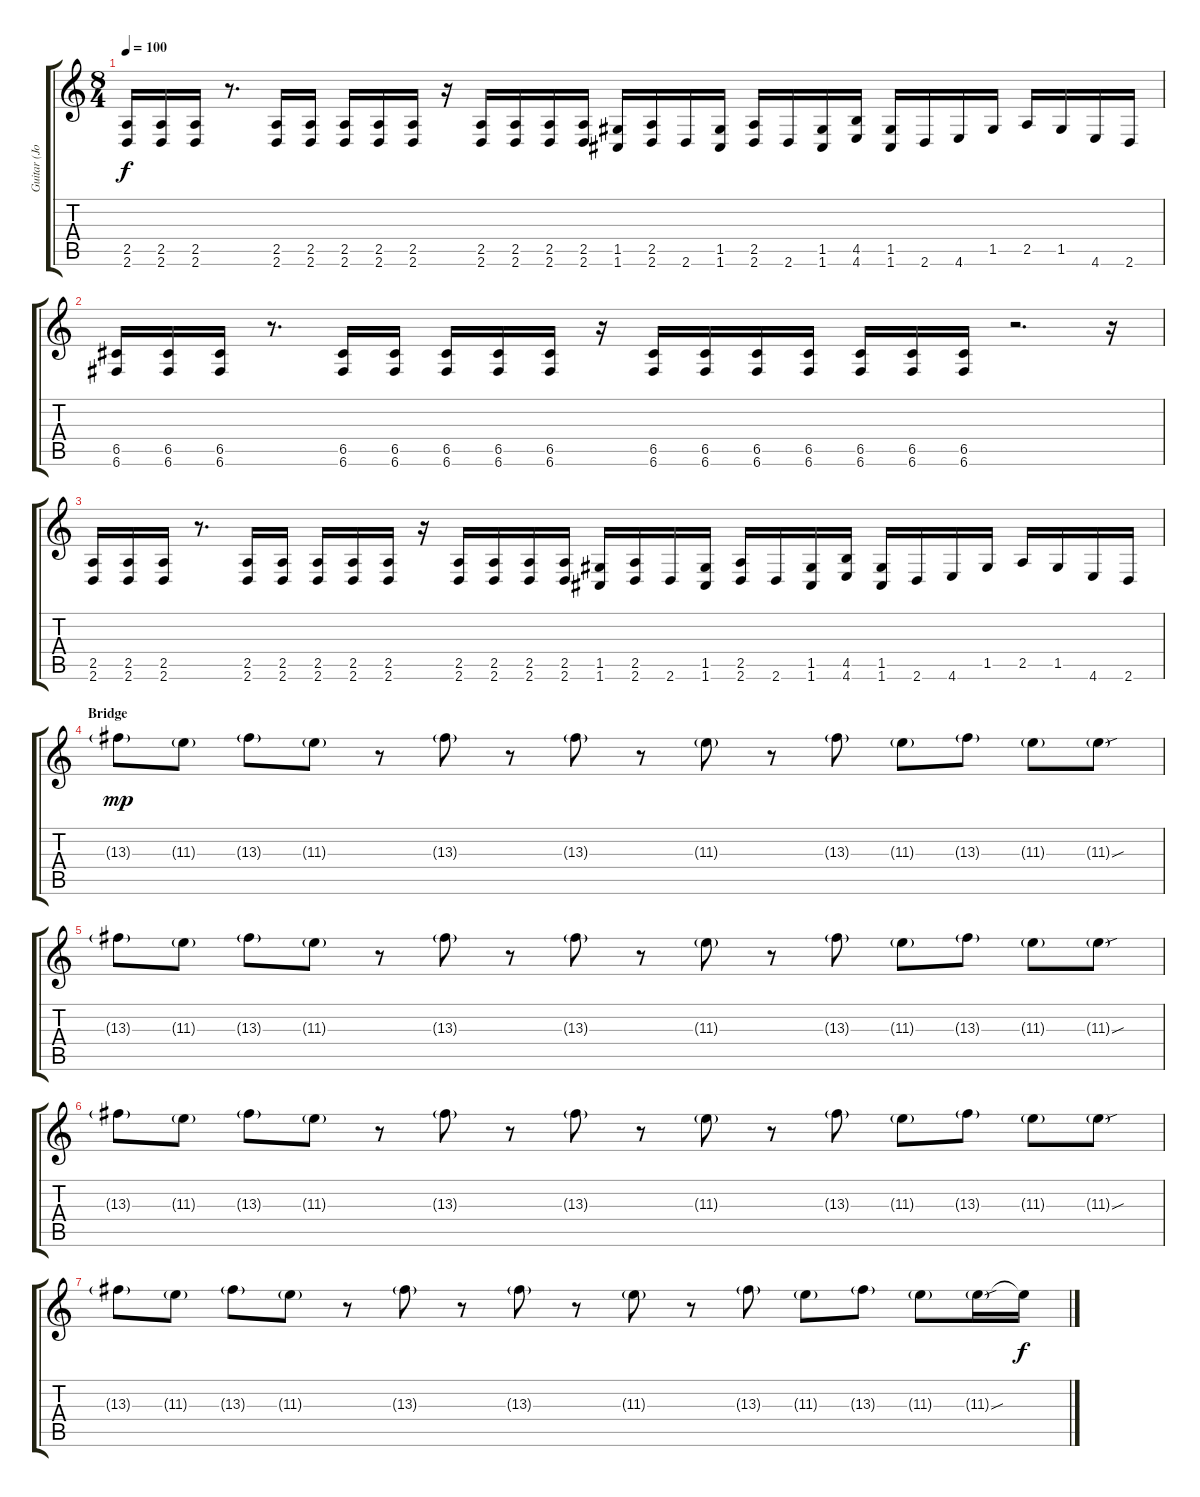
\track ("Guitar (John LeCompt)" "Guitar (Jo") {instrument distortionguitar}
\staff {score tabs}
\tuning (D4 A3 F3 C3 G2 C2) {hide}
\ts (8 4)
\tempo 100
\clef g2
\ks c
(2.5 2.6).16{dy f} (2.5 2.6).16 (2.5 2.6).16 r.8{d} (2.5 2.6).16 (2.5 2.6).16 (2.5 2.6).16 (2.5 2.6).16 (2.5 2.6).16 r.16 (2.5 2.6).16 (2.5 2.6).16 (2.5 2.6).16 (2.5 2.6).16 (1.5 1.6).16 (2.5 2.6).16 2.6.16 (1.5 1.6).16 (2.5 2.6).16 2.6.16 (1.5 1.6).16 (4.5 4.6).16 (1.5 1.6).16 2.6.16 4.6.16 1.5.16 2.5.16 1.5.16 4.6.16 2.6.16 |
(6.5 6.6).16 (6.5 6.6).16 (6.5 6.6).16 r.8{d} (6.5 6.6).16 (6.5 6.6).16 (6.5 6.6).16 (6.5 6.6).16 (6.5 6.6).16 r.16 (6.5 6.6).16 (6.5 6.6).16 (6.5 6.6).16 (6.5 6.6).16 (6.5 6.6).16 (6.5 6.6).16 (6.5 6.6).16 r.2{d} r.16 |
(2.5 2.6).16 (2.5 2.6).16 (2.5 2.6).16 r.8{d} (2.5 2.6).16 (2.5 2.6).16 (2.5 2.6).16 (2.5 2.6).16 (2.5 2.6).16 r.16 (2.5 2.6).16 (2.5 2.6).16 (2.5 2.6).16 (2.5 2.6).16 (1.5 1.6).16 (2.5 2.6).16 2.6.16 (1.5 1.6).16 (2.5 2.6).16 2.6.16 (1.5 1.6).16 (4.5 4.6).16 (1.5 1.6).16 2.6.16 4.6.16 1.5.16 2.5.16 1.5.16 4.6.16 2.6.16 |
\section ("" "Bridge")
13.3{g}.8{dy mp} 11.3{g}.8 13.3{g}.8 11.3{g}.8 r.8 13.3{g}.8 r.8 13.3{g}.8 r.8 11.3{g}.8 r.8 13.3{g}.8 11.3{g}.8 13.3{g}.8 11.3{g}.8 11.3{sou g}.8 |
13.3{g}.8 11.3{g}.8 13.3{g}.8 11.3{g}.8 r.8 13.3{g}.8 r.8 13.3{g}.8 r.8 11.3{g}.8 r.8 13.3{g}.8 11.3{g}.8 13.3{g}.8 11.3{g}.8 11.3{sou g}.8 |
13.3{g}.8 11.3{g}.8 13.3{g}.8 11.3{g}.8 r.8 13.3{g}.8 r.8 13.3{g}.8 r.8 11.3{g}.8 r.8 13.3{g}.8 11.3{g}.8 13.3{g}.8 11.3{g}.8 11.3{sou g}.8 |
13.3{g}.8 11.3{g}.8 13.3{g}.8 11.3{g}.8 r.8 13.3{g}.8 r.8 13.3{g}.8 r.8 11.3{g}.8 r.8 13.3{g}.8 11.3{g}.8 13.3{g}.8 11.3{g}.8 11.3{sou g}.16 11.3{t}.16{dy f}
